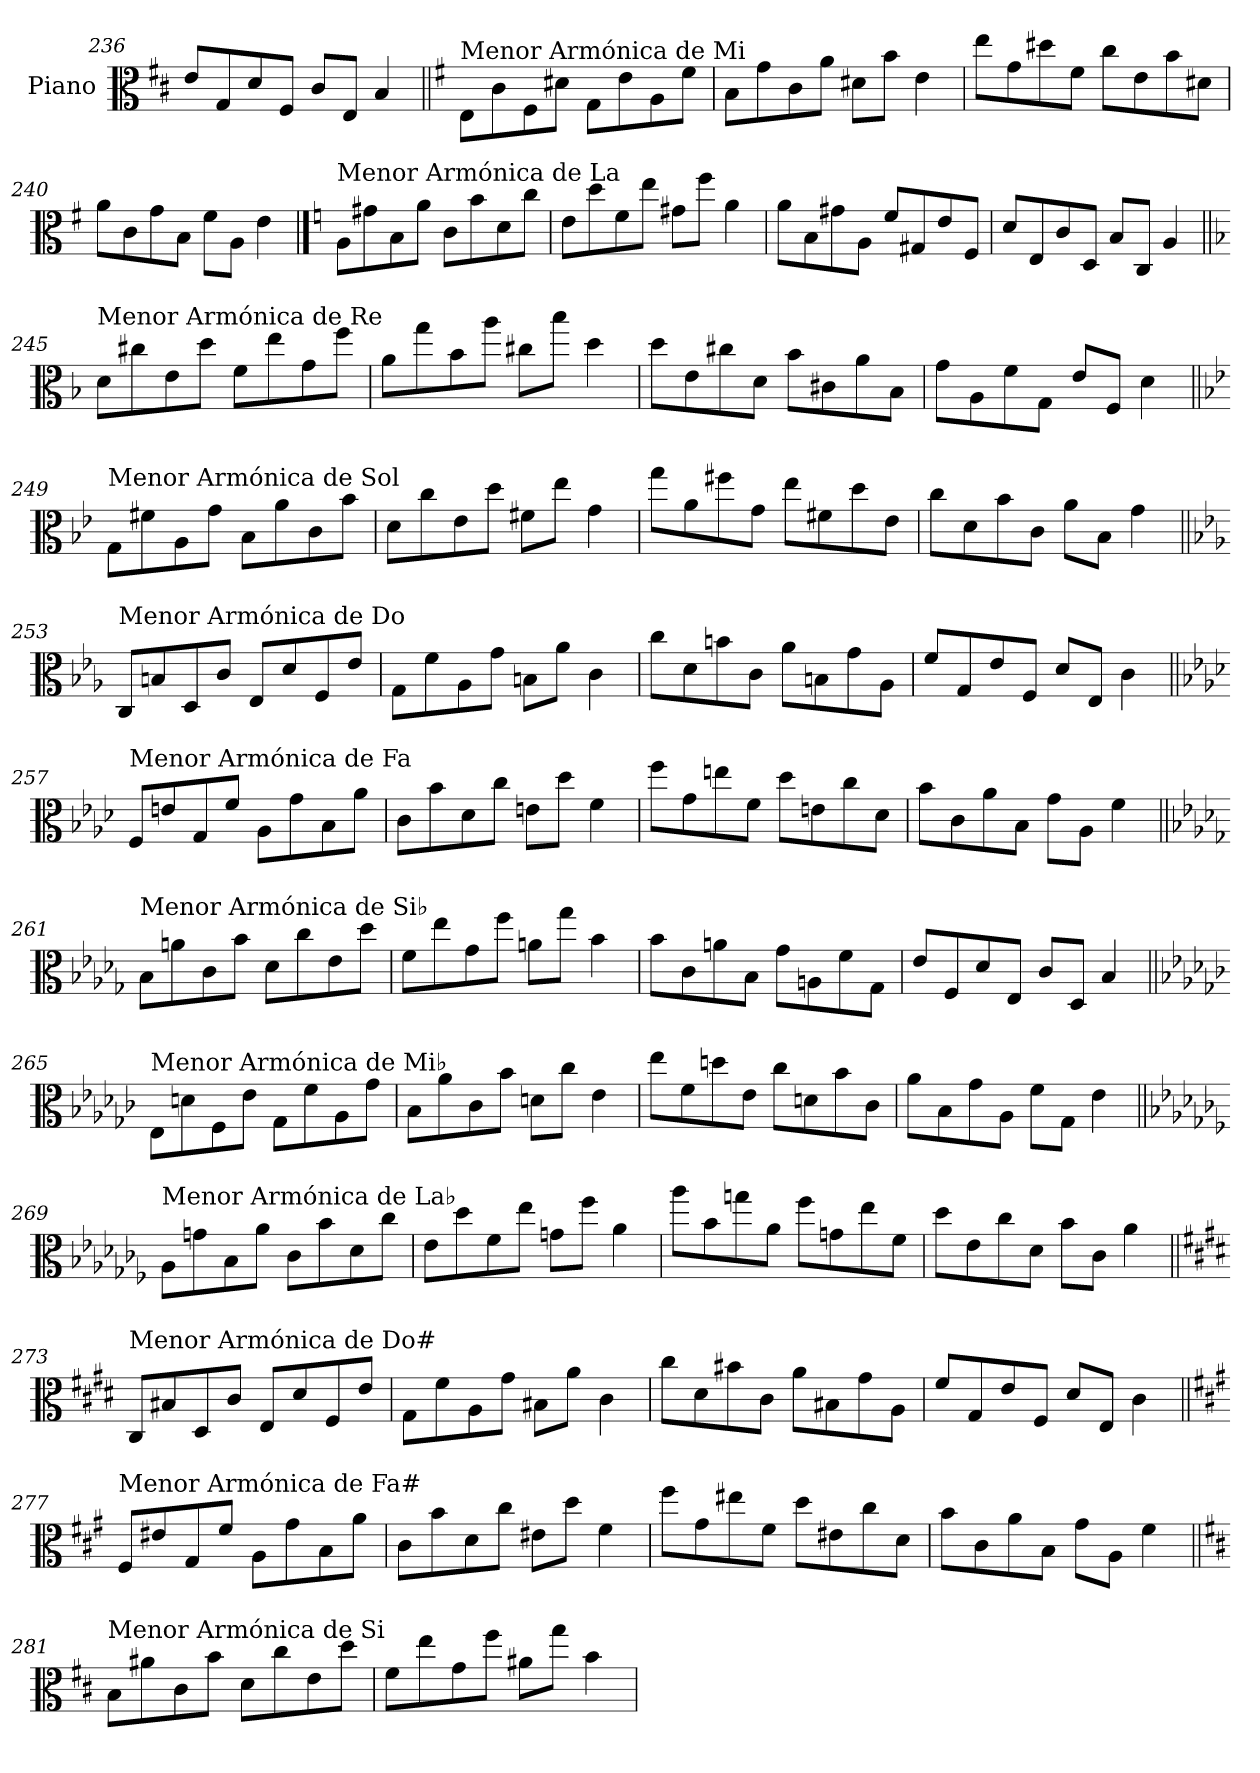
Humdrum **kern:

**kern
*part1
*staff1
*I"Piano
*I'Pno.
*clefC3
*k[f#c#]
=236
8e/L
8G/
8d/
8F#/J
8c#/L
8E/J
4B/
!!LO:LB:g=z
=237||
*k[f#]
!LO:TX:a:t=Menor Armónica de Mi
8E\L
8c\
8F#\
8d#X\J
8G\L
8e\
8A\
8f#\J
=238
8B\L
8g\
8c\
8a\J
8d#X\L
8b\J
4e\
=239
8ee\L
8g\
8dd#X\
8f#\J
8cc\L
8e\
8b\
8d#X\J
=240
8a\L
8c\
8g\
8B\J
8f#\L
8A\J
4e\
!!LO:PB:g=z
==241
*k[]
!LO:TX:a:t=Menor Armónica de La
8A\L
8g#X\
8B\
8a\J
8c\L
8b\
8d\
8cc\J
=242
8e\L
8dd\
8f\
8ee\J
8g#X\L
8ff\J
4a\
=243
8a\L
8B\
8g#X\
8A\J
8f/L
8G#X/
8e/
8F/J
=244
8d/L
8E/
8c/
8D/J
8B/L
8C/J
4A/
!!LO:LB:g=z
=245||
*k[b-]
!LO:TX:a:t=Menor Armónica de Re
8d\L
8cc#X\
8e\
8dd\J
8f\L
8ee\
8g\
8ff\J
=246
8a\L
8gg\
8b-\
8aa\J
8cc#X\L
8bb-\J
4dd\
=247
8dd\L
8e\
8cc#X\
8d\J
8b-\L
8c#X\
8a\
8B-\J
=248
8g\L
8A\
8f\
8G\J
8e/L
8F/J
4d\
!!LO:LB:g=z
=249||
*k[b-e-]
!LO:TX:a:t=Menor Armónica de Sol
8G\L
8f#X\
8A\
8g\J
8B-\L
8a\
8c\
8b-\J
=250
8d\L
8cc\
8e-\
8dd\J
8f#X\L
8ee-\J
4g\
=251
8gg\L
8a\
8ff#X\
8g\J
8ee-\L
8f#X\
8dd\
8e-\J
=252
8cc\L
8d\
8b-\
8c\J
8a\L
8B-\J
4g\
!!LO:LB:g=z
=253||
*k[b-e-a-]
!LO:TX:a:t=Menor Armónica de Do
8C/L
8Bn/
8D/
8c/J
8E-/L
8d/
8F/
8e-/J
=254
8G\L
8f\
8A-\
8g\J
8Bn\L
8a-\J
4c\
=255
8cc\L
8d\
8bn\
8c\J
8a-\L
8Bn\
8g\
8A-\J
=256
8f/L
8G/
8e-/
8F/J
8d/L
8E-/J
4c\
!!LO:LB:g=z
=257||
*k[b-e-a-d-]
!LO:TX:a:t=Menor Armónica de Fa
8F/L
8en/
8G/
8f/J
8A-\L
8g\
8B-\
8a-\J
=258
8c\L
8b-\
8d-\
8cc\J
8en\L
8dd-\J
4f\
=259
8ff\L
8g\
8een\
8f\J
8dd-\L
8en\
8cc\
8d-\J
=260
8b-\L
8c\
8a-\
8B-\J
8g\L
8A-\J
4f\
!!LO:LB:g=z
=261||
*k[b-e-a-d-g-]
!LO:TX:a:t=Menor Armónica de Si♭
8B-\L
8an\
8c\
8b-\J
8d-\L
8cc\
8e-\
8dd-\J
=262
8f\L
8ee-\
8g-\
8ff\J
8an\L
8gg-\J
4b-\
=263
8b-\L
8c\
8an\
8B-\J
8g-\L
8An\
8f\
8G-\J
=264
8e-/L
8F/
8d-/
8E-/J
8c/L
8D-/J
4B-/
!!LO:PB:g=z
=265||
*k[b-e-a-d-g-c-]
!LO:TX:a:t=Menor Armónica de Mi♭
8E-\L
8dn\
8F\
8e-\J
8G-\L
8f\
8A-\
8g-\J
=266
8B-\L
8a-\
8c-\
8b-\J
8dn\L
8cc-\J
4e-\
=267
8ee-\L
8f\
8ddn\
8e-\J
8cc-\L
8dn\
8b-\
8c-\J
=268
8a-\L
8B-\
8g-\
8A-\J
8f\L
8G-\J
4e-\
!!LO:LB:g=z
=269||
*k[b-e-a-d-g-c-f-]
!LO:TX:a:t=Menor Armónica de La♭
8A-\L
8gn\
8B-\
8a-\J
8c-\L
8b-\
8d-\
8cc-\J
=270
8e-\L
8dd-\
8f-\
8ee-\J
8gn\L
8ff-\J
4a-\
=271
8aa-\L
8b-\
8ggn\
8a-\J
8ff-\L
8gn\
8ee-\
8f-\J
=272
8dd-\L
8e-\
8cc-\
8d-\J
8b-\L
8c-\J
4a-\
!!LO:LB:g=z
=273||
*k[f#c#g#d#]
!LO:TX:a:t=Menor Armónica de Do#
8C#/L
8B#X/
8D#/
8c#/J
8E/L
8d#/
8F#/
8e/J
=274
8G#\L
8f#\
8A\
8g#\J
8B#X\L
8a\J
4c#\
=275
8cc#\L
8d#\
8b#X\
8c#\J
8a\L
8B#X\
8g#\
8A\J
=276
8f#/L
8G#/
8e/
8F#/J
8d#/L
8E/J
4c#\
!!LO:LB:g=z
=277||
*k[f#c#g#]
!LO:TX:a:t=Menor Armónica de Fa#
8F#/L
8e#X/
8G#/
8f#/J
8A\L
8g#\
8B\
8a\J
=278
8c#\L
8b\
8d\
8cc#\J
8e#X\L
8dd\J
4f#\
=279
8ff#\L
8g#\
8ee#X\
8f#\J
8dd\L
8e#X\
8cc#\
8d\J
=280
8b\L
8c#\
8a\
8B\J
8g#\L
8A\J
4f#\
!!LO:LB:g=z
=281||
*k[f#c#]
!LO:TX:a:t=Menor Armónica de Si
8B\L
8a#X\
8c#\
8b\J
8d\L
8cc#\
8e\
8dd\J
=282
8f#\L
8ee\
8g\
8ff#\J
8a#X\L
8gg\J
4b\
=
*-
